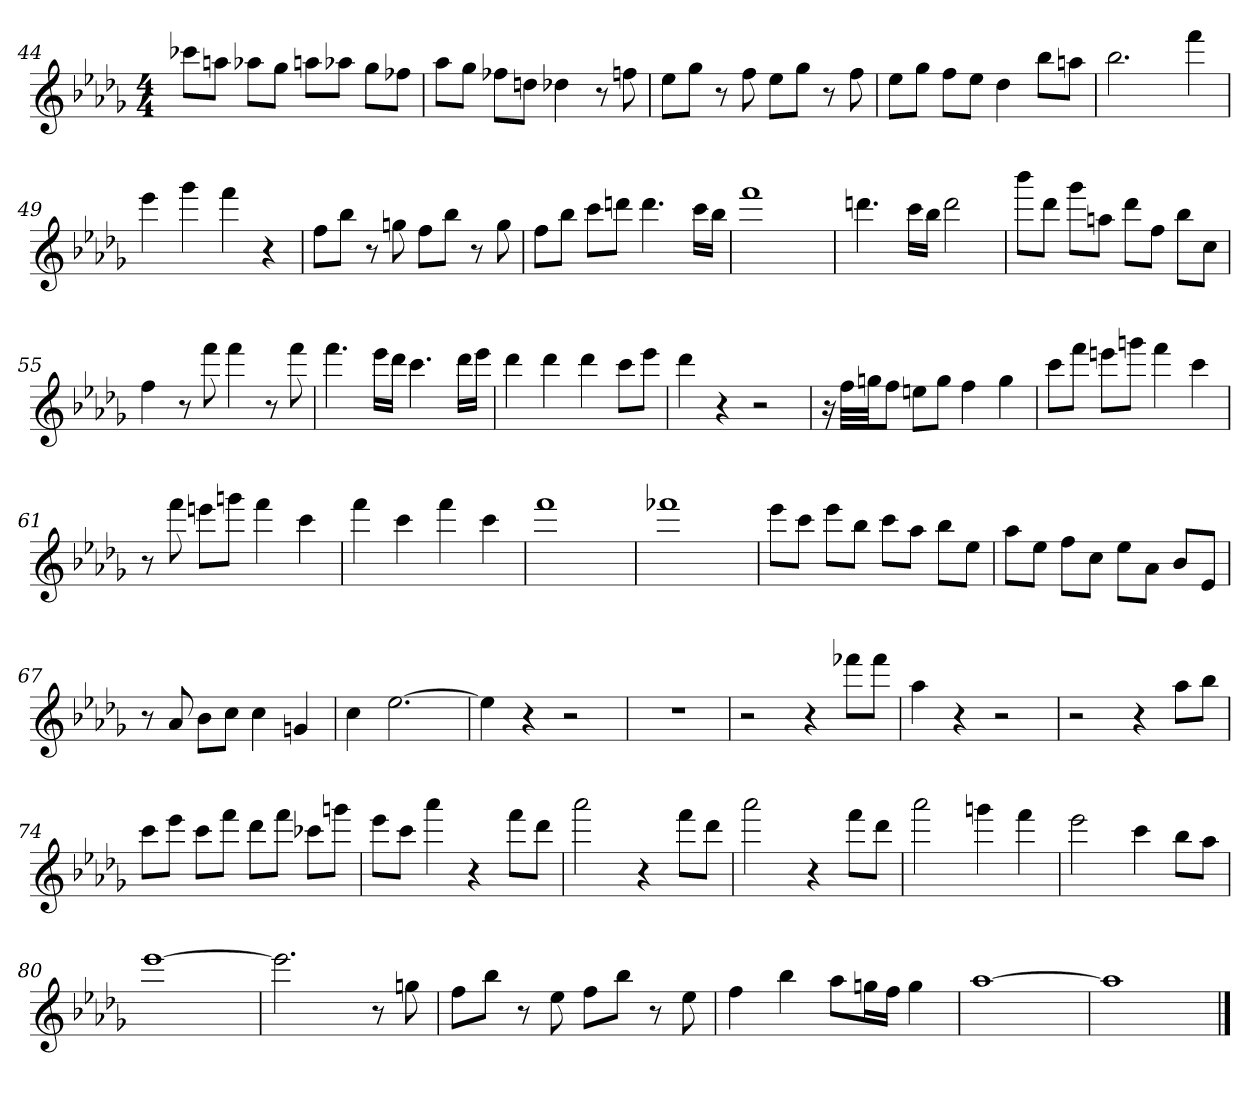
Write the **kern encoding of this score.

**kern
*part1
*staff1
*clefG2
*k[b-e-a-d-g-]
*D-:
*M4/4
=44
8ccc-X\L
8aan\J
8aa-X\L
8gg-\J
8aan\L
8aa-X\J
8gg-\L
8ff-X\J
=45
8aa-\L
8gg-\J
8ff-X\L
8ddn\J
4dd-X
8r
8ffn
=46
8ee-\L
8gg-\J
8r
8ff
8ee-\L
8gg-\J
8r
8ff
=47
8ee-\L
8gg-\J
8ff\L
8ee-\J
4dd-
8bb-\L
8aan\J
=48
2.bb-
4fff
=49
4eee-
4ggg-
4fff
4r
=50
8ff\L
8bb-\J
8r
8ggn
8ff\L
8bb-\J
8r
8gg
=51
8ff\L
8bb-\J
8ccc\L
8dddn\J
4.ddd
16ccc\LL
16bb-\JJ
=52
1fff
=53
4.dddn
16ccc\LL
16bb-\JJ
2ddd
=54
8bbb-\L
8ddd-\J
8ggg-\L
8aan\J
8ddd-\L
8ff\J
8bb-\L
8cc\J
=55
4ff
8r
8fff
4fff
8r
8fff
=56
4.fff
16eee-\LL
16ddd-\JJ
4.ccc
16ddd-\LL
16eee-\JJ
=57
4ddd-
4ddd-
4ddd-
8ccc\L
8eee-\J
=58
4ddd-
4r
2r
=59
16r
32ff\LLL
32ggn\JJ
8ff\J
8een\L
8gg\J
4ff
4gg
=60
8ccc\L
8fff\J
8eeen\L
8gggn\J
4fff
4ccc
=61
8r
8fff
8eeen\L
8gggn\J
4fff
4ccc
=62
4fff
4ccc
4fff
4ccc
=63
1fff
=64
1fff-X
=65
8eee-\L
8ccc\J
8eee-\L
8bb-\J
8ccc\L
8aa-\J
8bb-\L
8ee-\J
=66
8aa-\L
8ee-\J
8ff\L
8cc\J
8ee-\L
8a-\J
8b-/L
8e-/J
=67
8r
8a-
8b-\L
8cc\J
4cc
4gn
=68
4cc
[2.ee-
=69
4ee-]
4r
2r
=70
1r
=71
2r
4r
8fff-X\L
8fff-\J
=72
4aa-
4r
2r
=73
2r
4r
8aa-\L
8bb-\J
=74
8ccc\L
8eee-\J
8ccc\L
8fff\J
8ddd-\L
8fff\J
8ccc-X\L
8gggn\J
=75
8eee-\L
8ccc\J
4aaa-
4r
8fff\L
8ddd-\J
=76
2aaa-
4r
8fff\L
8ddd-\J
=77
2aaa-
4r
8fff\L
8ddd-\J
=78
2aaa-
4gggn
4fff
=79
2eee-
4ccc
8bb-\L
8aa-\J
=80
[1eee-
=81
2.eee-]
8r
8ggn
=82
8ff\L
8bb-\J
8r
8ee-
8ff\L
8bb-\J
8r
8ee-
=83
4ff
4bb-
8aa-\L
16ggn\L
16ff\JJ
4gg
=84
[1aa-
=85
1aa-]
==
*-
